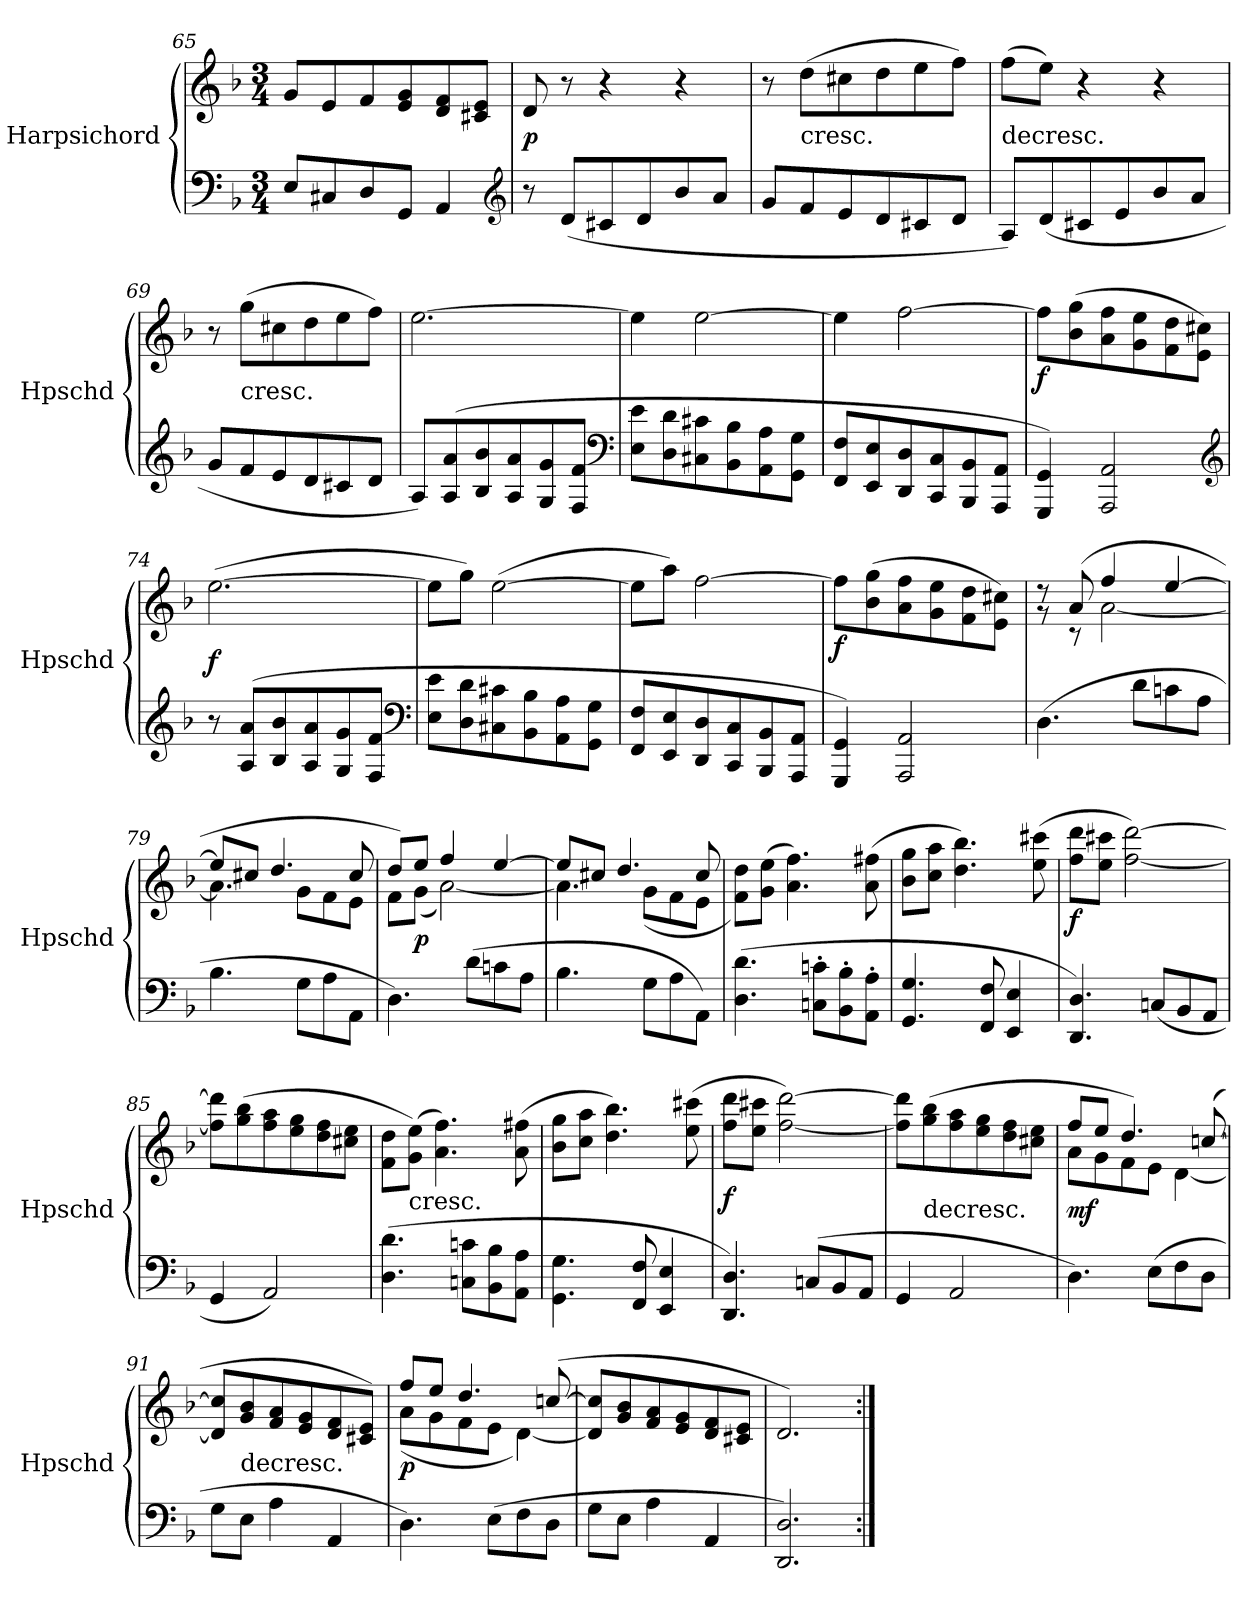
**kern	**kern	**dynam
*part1	*part1	*part1
*staff2	*staff1	*staff1/2
*I"Harpsichord	*	*
*I'Hpschd	*	*
*clefF4	*clefG2	*
*k[b-]	*k[b-]	*
*d:	*d:	*
*M3/4	*M3/4	*
=65	=65	=65
8E/L	8g/L	.
8C#X/	8e/	.
8D/	8f/	.
8GG/J	8e/ 8g/	.
4AA/	8d/ 8f/	.
.	8c#X/ 8e/J	.
*clefG2	*	*
=66	=66	=66
8r	8d/	p
(8d/L	8r	.
8c#X/	4r	.
8d/	.	.
8b-/	4r	.
8a/J	.	.
=67	=67	=67
8g/L	8r	.
!	!LO:TX:c:t=cresc.	!
8f/	(8dd\L	.
8e/	8cc#X\	.
8d/	8dd\	.
8c#X/	8ee\	.
8d/J	8ff\J)	.
=68	=68	=68
!	!LO:TX:c:t=decresc.	!
8A/L)	(8ff\L	.
(8d/	8ee\J)	.
8c#X/	4r	.
8e/	.	.
8b-/	4r	.
8a/J	.	.
=69	=69	=69
8g/L	8r	.
!	!LO:TX:c:t=cresc.	!
8f/	(8gg\L	.
8e/	8cc#X\	.
8d/	8dd\	.
8c#X/	8ee\	.
8d/J	8ff\J)	.
=70	=70	=70
8A/L)	[2.ee\	.
(8A/ 8a/	.	.
8B-/ 8b-/	.	.
8A/ 8a/	.	.
8G/ 8g/	.	.
8F/ 8f/J	.	.
*clefF4	*	*
=71	=71	=71
8E\ 8e\L	4ee\]	.
8D\ 8d\	.	.
8C#X\ 8c#X\	[2ee\	.
8BB-\ 8B-\	.	.
8AA\ 8A\	.	.
8GG\ 8G\J	.	.
=72	=72	=72
8FF/ 8F/L	4ee\]	.
8EE/ 8E/	.	.
8DD/ 8D/	[2ff\	.
8CC/ 8C/	.	.
8BBB-/ 8BB-/	.	.
8AAA/ 8AA/J	.	.
=73	=73	=73
4GGG/ 4GG/)	8ff\L]	f
.	(8b-\ 8gg\	.
2AAA/ 2AA/	8a\ 8ff\	.
.	8g\ 8ee\	.
.	8f\ 8dd\	.
.	8e\ 8cc#X\J)	.
*clefG2	*	*
=74	=74	=74
8r	([2.ee\	f
(8A/ 8a/L	.	.
8B-/ 8b-/	.	.
8A/ 8a/	.	.
8G/ 8g/	.	.
8F/ 8f/J	.	.
*clefF4	*	*
=75	=75	=75
8E\ 8e\L	8ee\L]	.
8D\ 8d\	8gg\J)	.
8C#X\ 8c#X\	([2ee\	.
8BB-\ 8B-\	.	.
8AA\ 8A\	.	.
8GG\ 8G\J	.	.
=76	=76	=76
8FF/ 8F/L	8ee\L]	.
8EE/ 8E/	8aa\J)	.
8DD/ 8D/	[2ff\	.
8CC/ 8C/	.	.
8BBB-/ 8BB-/	.	.
8AAA/ 8AA/J	.	.
=77	=77	=77
4GGG/ 4GG/)	8ff\L]	f
.	(8b-\ 8gg\	.
2AAA/ 2AA/	8a\ 8ff\	.
.	8g\ 8ee\	.
.	8f\ 8dd\	.
.	8e\ 8cc#X\J)	.
=78	=78	=78
*	*^	*
(4.D\	8r	8r	.
.	(8a/	8r	.
.	4ff/	[2a\	.
8d\L	.	.	.
8cn\	[4ee/	.	.
8A\J	.	.	.
=79	=79	=79	=79
4.B-\	8ee/L]	4.a\]	.
.	8cc#X/J	.	.
.	4.dd/	.	.
8G\L	.	8g\L	.
8A\	.	8f\	.
8AA\J	8cc#/	8e\J	.
=80	=80	=80	=80
4.D\)	8dd/L)	8f\L	.
.	8ee/J	(8g\J	p
.	4ff/	[2a\)	.
(8d\L	.	.	.
8cn\	[4ee/	.	.
8A\J	.	.	.
=81	=81	=81	=81
4.B-\	8ee/L]	4.a\]	.
.	8cc#X/J	.	.
.	4.dd/	.	.
8G\L	.	(8g\L	.
8A\	.	8f\	.
8AA\J)	8cc#/	8e\J	.
=82	=82	=82	=82
!	!LO:TX:c:t=cresc.	!	!
*	*v	*v	*
(4.D\ 4.d\	8f\ 8dd\L)	.
.	(8g\ 8ee\J	.
.	4.a\ 4.ff\)	.
8Cn'\ 8cn'\L	.	.
8BB-'\ 8B-'\	.	.
8AA'\ 8A'\J	(8a\ 8ff#X\	.
=83	=83	=83
4.GG/ 4.G/	8b-\ 8gg\L	.
.	8cc\ 8aa\J	.
.	4.dd\ 4.bb-\)	.
8FF/ 8F/	.	.
4EE/ 4E/	.	.
.	(8ee\ 8ccc#X\	.
=84	=84	=84
4.DD/ 4.D/)	8ff\ 8ddd\L	f
.	8ee\ 8ccc#X\J	.
.	[2ff\ [2ddd\)	.
(8Cn/L	.	.
8BB-/	.	.
8AA/J	.	.
=85	=85	=85
4GG/	8ff]\ 8ddd]\L	.
.	(8gg\ 8bb-\	.
2AA/)	8ff\ 8aa\	.
.	8ee\ 8gg\	.
.	8dd\ 8ff\	.
.	8cc#X\ 8ee\J	.
=86	=86	=86
(4.D\ 4.d\	8f\ 8dd\L	.
!	!LO:TX:c:t=cresc.	!
.	(8g\ 8ee\J)	.
.	4.a\ 4.ff\)	.
8Cn\ 8cn\L	.	.
8BB-\ 8B-\	.	.
8AA\ 8A\J	(8a\ 8ff#X\	.
=87	=87	=87
4.GG\ 4.G\	8b-\ 8gg\L	.
.	8cc\ 8aa\J	.
.	4.dd\ 4.bb-\)	.
8FF/ 8F/	.	.
4EE/ 4E/	.	.
.	(8ee\ 8ccc#X\	.
=88	=88	=88
4.DD/ 4.D/)	8ff\ 8ddd\L	f
.	8ee\ 8ccc#X\J	.
.	[2ff\ [2ddd\)	.
(8Cn/L	.	.
8BB-/	.	.
8AA/J	.	.
=89	=89	=89
4GG/	8ff]\ 8ddd]\L	.
!	!LO:TX:c:t=decresc.	!
.	(8gg\ 8bb-\	.
2AA/	8ff\ 8aa\	.
.	8ee\ 8gg\	.
.	8dd\ 8ff\	.
.	8cc#X\ 8ee\J	.
=90	=90	=90
*	*^	*
4.D\)	8ff/L	8a\L	mf
.	8ee/J	8g\	.
.	4.dd/)	8f\	.
(8E\L	.	8e\J	.
8F\	.	[4d\	.
8D\J	([8ccn/	.	.
*	*v	*v	*
=91	=91	=91
8G\L	8d]/ 8cc]/L	.
!	!LO:TX:c:t=decresc.	!
8E\J	8g/ 8b-/	.
4A\	8f/ 8a/	.
.	8e/ 8g/	.
4AA/	8d/ 8f/	.
.	8c#X/ 8e/J)	.
=92	=92	=92
*	*^	*
4.D\)	8ff/L	(8a\L	p
.	8ee/J	8g\	.
.	4.dd/	8f\	.
(8E\L	.	8e\J	.
8F\	.	[4d\)	.
8D\J	([8ccn/	.	.
*	*v	*v	*
=93	=93	=93
8G\L	8d]/ 8cc]/L	.
8E\J	8g/ 8b-/	.
4A\	8f/ 8a/	.
.	8e/ 8g/	.
4AA/	8d/ 8f/	.
.	8c#X/ 8e/J	.
=94	=94	=94
2.DD/ 2.D/)	2.d/)	.
=:|!	=:|!	=:|!
*-	*-	*-
